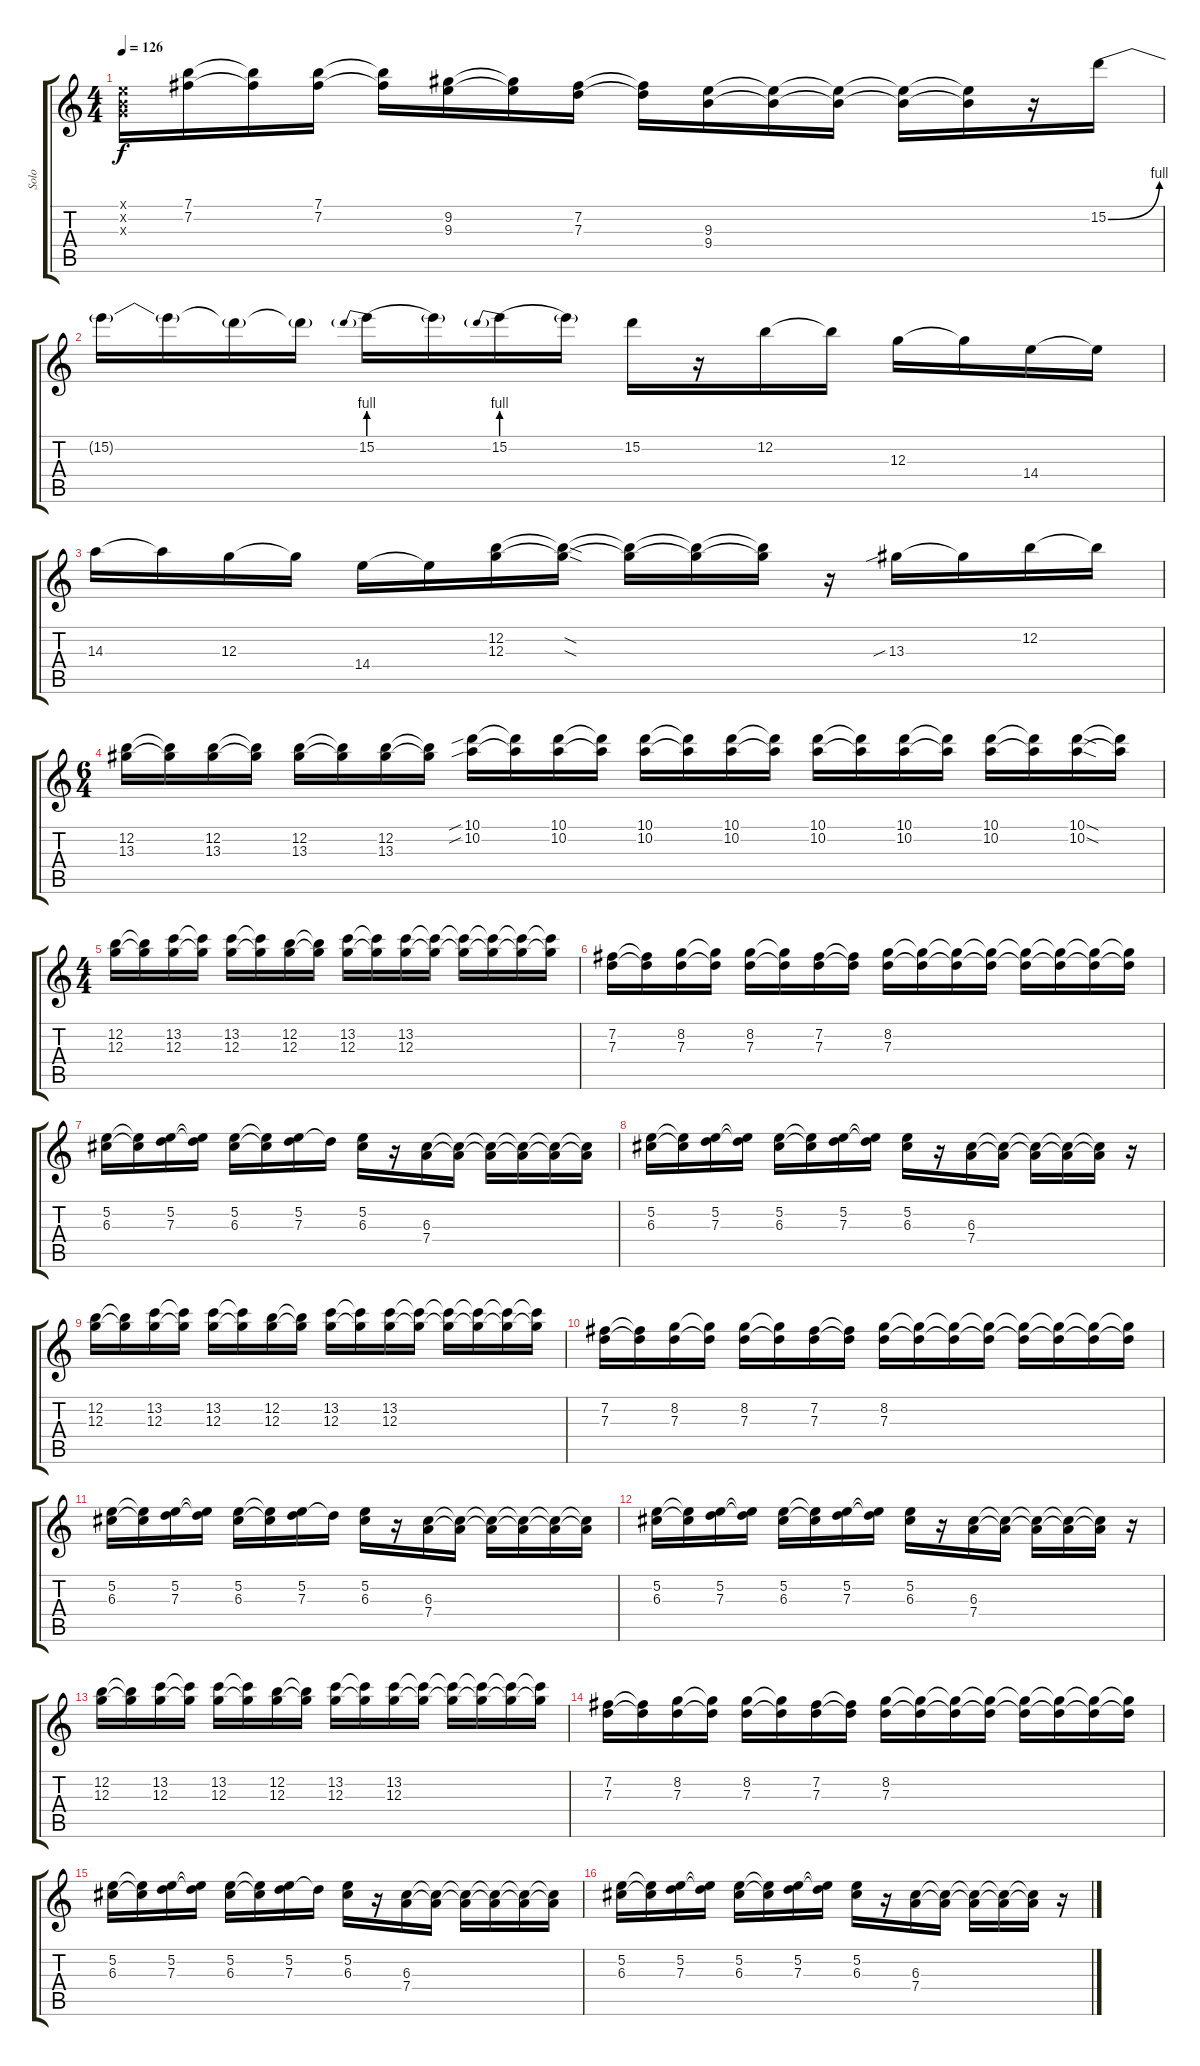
\track ("Solo" "Solo") {instrument distortionguitar}
\staff {score tabs}
\tuning (E4 B3 G3 D3 A2 E2) {hide}
\ts (4 4)
\tempo 126
\clef g2
\ks c
(0.1{x} 0.2{x} 0.3{x}).16{dy f} (7.1 7.2).16 (7.1{t} 7.2{t}).16 (7.1 7.2).16 (7.1{t} 7.2{t}).16 (9.2 9.3).16 (9.2{t} 9.3{t}).16 (7.2 7.3).16 (7.2{t} 7.3{t}).16 (9.3 9.4).16 (9.3{t} 9.4{t}).16 (9.3{t} 9.4{t}).16 (9.3{t} 9.4{t}).16 (9.3{t} 9.4{t}).16 r.16 15.2{be (bend 0 0 60 4)}.16 |
15.2{t}.16 15.2{t}.16 15.2{t}.16 15.2{t}.16 15.2{be (prebend 0 4 60 4)}.16 15.2{t}.16 15.2{be (prebend 0 4 60 4)}.16 15.2{t}.16 15.2.16 r.16 12.2.16 12.2{t}.16 12.3.16 12.3{t}.16 14.4.16 14.4{t}.16 |
14.3.16 14.3{t}.16 12.3.16 12.3{t}.16 14.4.16 14.4{t}.16 (12.2 12.3).16 (12.2{sod t} 12.3{sod t}).16 (12.2{t} 12.3{t}).16 (12.2{t} 12.3{t}).16 (12.2{t} 12.3{t}).16 r.16 13.3{sib}.16 13.3{t}.16 12.2.16 12.2{t}.16 |
\ts (6 4)
(12.2 13.3).16 (12.2{t} 13.3{t}).16 (12.2 13.3).16 (12.2{t} 13.3{t}).16 (12.2 13.3).16 (12.2{t} 13.3{t}).16 (12.2 13.3).16 (12.2{t} 13.3{t}).16 (10.1{sib} 10.2{sib}).16 (10.1{t} 10.2{t}).16 (10.1 10.2).16 (10.1{t} 10.2{t}).16 (10.1 10.2).16 (10.1{t} 10.2{t}).16 (10.1 10.2).16 (10.1{t} 10.2{t}).16 (10.1 10.2).16 (10.1{t} 10.2{t}).16 (10.1 10.2).16 (10.1{t} 10.2{t}).16 (10.1 10.2).16 (10.1{t} 10.2{t}).16 (10.1{sod} 10.2{sod}).16 (10.1{t} 10.2{t}).16 |
\ts (4 4)
(12.2 12.3).16 (12.2{t} 12.3{t}).16 (13.2 12.3).16 (13.2{t} 12.3{t}).16 (13.2 12.3).16 (13.2{t} 12.3{t}).16 (12.2 12.3).16 (12.2{t} 12.3{t}).16 (13.2 12.3).16 (13.2{t} 12.3{t}).16 (13.2 12.3).16 (13.2{t} 12.3{t}).16 (13.2{t} 12.3{t}).16 (13.2{t} 12.3{t}).16 (13.2{t} 12.3{t}).16 (13.2{t} 12.3{t}).16 |
(7.2 7.3).16 (7.2{t} 7.3{t}).16 (8.2 7.3).16 (8.2{t} 7.3{t}).16 (8.2 7.3).16 (8.2{t} 7.3{t}).16 (7.2 7.3).16 (7.2{t} 7.3{t}).16 (8.2 7.3).16 (8.2{t} 7.3{t}).16 (8.2{t} 7.3{t}).16 (8.2{t} 7.3{t}).16 (8.2{t} 7.3{t}).16 (8.2{t} 7.3{t}).16 (8.2{t} 7.3{t}).16 (8.2{t} 7.3{t}).16 |
(5.2 6.3).16 (5.2{t} 6.3{t}).16 (5.2 7.3).16 (5.2{t} 7.3{t}).16 (5.2 6.3).16 (5.2{t} 6.3{t}).16 (5.2 7.3).16 7.3{t}.16 (5.2 6.3).16 r.16 (6.3 7.4).16 (6.3{t} 7.4{t}).16 (6.3{t} 7.4{t}).16 (6.3{t} 7.4{t}).16 (6.3{t} 7.4{t}).16 (6.3{t} 7.4{t}).16 |
(5.2 6.3).16 (5.2{t} 6.3{t}).16 (5.2 7.3).16 (5.2{t} 7.3{t}).16 (5.2 6.3).16 (5.2{t} 6.3{t}).16 (5.2 7.3).16 (5.2{t} 7.3{t}).16 (5.2 6.3).16 r.16 (6.3 7.4).16 (6.3{t} 7.4{t}).16 (6.3{t} 7.4{t}).16 (6.3{t} 7.4{t}).16 (6.3{t} 7.4{t}).16 r.16 |
(12.2 12.3).16 (12.2{t} 12.3{t}).16 (13.2 12.3).16 (13.2{t} 12.3{t}).16 (13.2 12.3).16 (13.2{t} 12.3{t}).16 (12.2 12.3).16 (12.2{t} 12.3{t}).16 (13.2 12.3).16 (13.2{t} 12.3{t}).16 (13.2 12.3).16 (13.2{t} 12.3{t}).16 (13.2{t} 12.3{t}).16 (13.2{t} 12.3{t}).16 (13.2{t} 12.3{t}).16 (13.2{t} 12.3{t}).16 |
(7.2 7.3).16 (7.2{t} 7.3{t}).16 (8.2 7.3).16 (8.2{t} 7.3{t}).16 (8.2 7.3).16 (8.2{t} 7.3{t}).16 (7.2 7.3).16 (7.2{t} 7.3{t}).16 (8.2 7.3).16 (8.2{t} 7.3{t}).16 (8.2{t} 7.3{t}).16 (8.2{t} 7.3{t}).16 (8.2{t} 7.3{t}).16 (8.2{t} 7.3{t}).16 (8.2{t} 7.3{t}).16 (8.2{t} 7.3{t}).16 |
(5.2 6.3).16 (5.2{t} 6.3{t}).16 (5.2 7.3).16 (5.2{t} 7.3{t}).16 (5.2 6.3).16 (5.2{t} 6.3{t}).16 (5.2 7.3).16 7.3{t}.16 (5.2 6.3).16 r.16 (6.3 7.4).16 (6.3{t} 7.4{t}).16 (6.3{t} 7.4{t}).16 (6.3{t} 7.4{t}).16 (6.3{t} 7.4{t}).16 (6.3{t} 7.4{t}).16 |
(5.2 6.3).16 (5.2{t} 6.3{t}).16 (5.2 7.3).16 (5.2{t} 7.3{t}).16 (5.2 6.3).16 (5.2{t} 6.3{t}).16 (5.2 7.3).16 (5.2{t} 7.3{t}).16 (5.2 6.3).16 r.16 (6.3 7.4).16 (6.3{t} 7.4{t}).16 (6.3{t} 7.4{t}).16 (6.3{t} 7.4{t}).16 (6.3{t} 7.4{t}).16 r.16 |
(12.2 12.3).16 (12.2{t} 12.3{t}).16 (13.2 12.3).16 (13.2{t} 12.3{t}).16 (13.2 12.3).16 (13.2{t} 12.3{t}).16 (12.2 12.3).16 (12.2{t} 12.3{t}).16 (13.2 12.3).16 (13.2{t} 12.3{t}).16 (13.2 12.3).16 (13.2{t} 12.3{t}).16 (13.2{t} 12.3{t}).16 (13.2{t} 12.3{t}).16 (13.2{t} 12.3{t}).16 (13.2{t} 12.3{t}).16 |
(7.2 7.3).16 (7.2{t} 7.3{t}).16 (8.2 7.3).16 (8.2{t} 7.3{t}).16 (8.2 7.3).16 (8.2{t} 7.3{t}).16 (7.2 7.3).16 (7.2{t} 7.3{t}).16 (8.2 7.3).16 (8.2{t} 7.3{t}).16 (8.2{t} 7.3{t}).16 (8.2{t} 7.3{t}).16 (8.2{t} 7.3{t}).16 (8.2{t} 7.3{t}).16 (8.2{t} 7.3{t}).16 (8.2{t} 7.3{t}).16 |
(5.2 6.3).16 (5.2{t} 6.3{t}).16 (5.2 7.3).16 (5.2{t} 7.3{t}).16 (5.2 6.3).16 (5.2{t} 6.3{t}).16 (5.2 7.3).16 7.3{t}.16 (5.2 6.3).16 r.16 (6.3 7.4).16 (6.3{t} 7.4{t}).16 (6.3{t} 7.4{t}).16 (6.3{t} 7.4{t}).16 (6.3{t} 7.4{t}).16 (6.3{t} 7.4{t}).16 |
(5.2 6.3).16 (5.2{t} 6.3{t}).16 (5.2 7.3).16 (5.2{t} 7.3{t}).16 (5.2 6.3).16 (5.2{t} 6.3{t}).16 (5.2 7.3).16 (5.2{t} 7.3{t}).16 (5.2 6.3).16 r.16 (6.3 7.4).16 (6.3{t} 7.4{t}).16 (6.3{t} 7.4{t}).16 (6.3{t} 7.4{t}).16 (6.3{t} 7.4{t}).16 r.16
